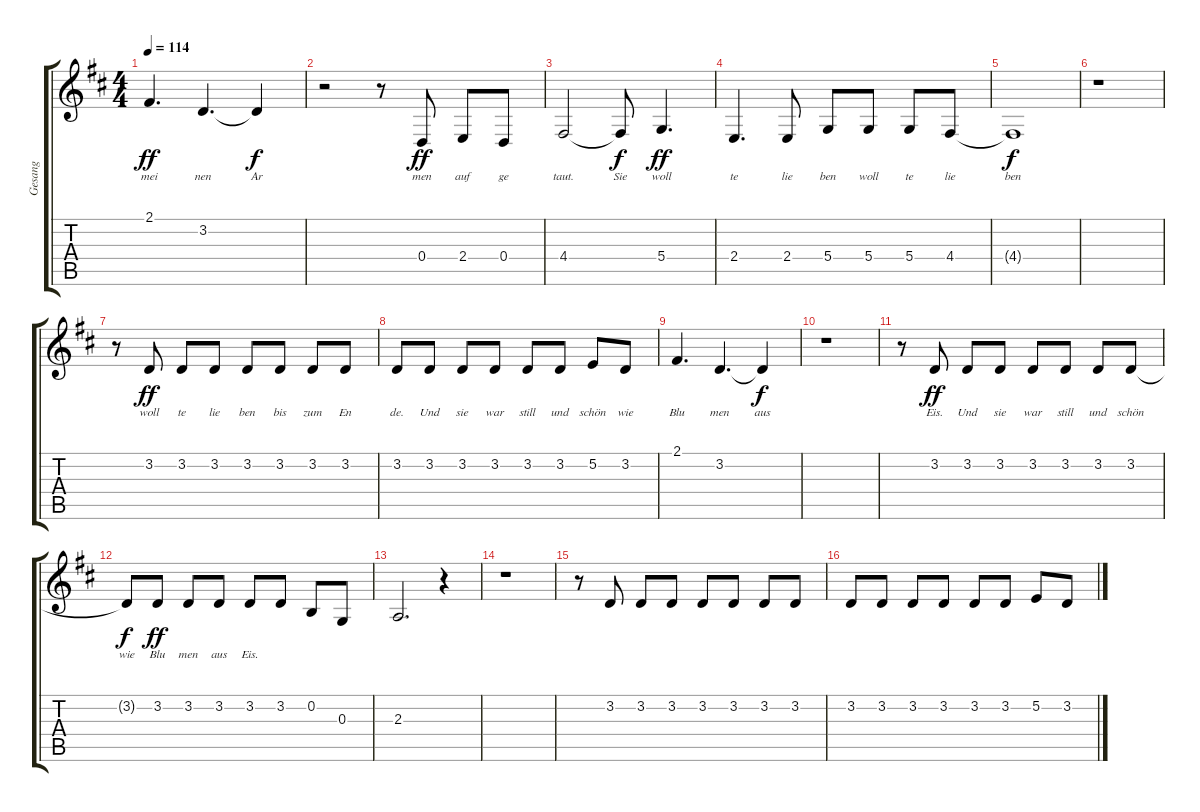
\track ("Gesang" "Gesang") {instrument honkytonkpiano}
\staff {score tabs}
\tuning (E4 B3 G3 D3 A2 E2) {hide}
\ts (4 4)
\tempo 114
\clef g2
\ks d
2.1.4{d lyrics (0 "mei") lyrics (1 "") lyrics (2 "") lyrics (3 "") lyrics (4 "") dy ff} 3.2.4{d lyrics (0 "nen") lyrics (1 "") lyrics (2 "") lyrics (3 "") lyrics (4 "")} 3.2{t}.4{lyrics (0 "Ar") lyrics (1 "") lyrics (2 "") lyrics (3 "") lyrics (4 "") dy f} |
r.2 r.8 0.4.8{lyrics (0 "men") lyrics (1 "") lyrics (2 "") lyrics (3 "") lyrics (4 "") dy ff} 2.4.8{lyrics (0 "auf") lyrics (1 "") lyrics (2 "") lyrics (3 "") lyrics (4 "")} 0.4.8{lyrics (0 "ge") lyrics (1 "") lyrics (2 "") lyrics (3 "") lyrics (4 "")} |
4.4.2{lyrics (0 "taut.") lyrics (1 "") lyrics (2 "") lyrics (3 "") lyrics (4 "")} 4.4{t}.8{lyrics (0 "Sie") lyrics (1 "") lyrics (2 "") lyrics (3 "") lyrics (4 "") dy f} 5.4.4{d lyrics (0 "woll") lyrics (1 "") lyrics (2 "") lyrics (3 "") lyrics (4 "") dy ff} |
2.4.4{d lyrics (0 "te") lyrics (1 "") lyrics (2 "") lyrics (3 "") lyrics (4 "")} 2.4.8{lyrics (0 "lie") lyrics (1 "") lyrics (2 "") lyrics (3 "") lyrics (4 "")} 5.4.8{lyrics (0 "ben") lyrics (1 "") lyrics (2 "") lyrics (3 "") lyrics (4 "")} 5.4.8{lyrics (0 "woll") lyrics (1 "") lyrics (2 "") lyrics (3 "") lyrics (4 "")} 5.4.8{lyrics (0 "te") lyrics (1 "") lyrics (2 "") lyrics (3 "") lyrics (4 "")} 4.4.8{lyrics (0 "lie") lyrics (1 "") lyrics (2 "") lyrics (3 "") lyrics (4 "")} |
4.4{t}.1{lyrics (0 "ben") lyrics (1 "") lyrics (2 "") lyrics (3 "") lyrics (4 "") dy f} |
r.1 |
r.8 3.2.8{lyrics (0 "woll") lyrics (1 "") lyrics (2 "") lyrics (3 "") lyrics (4 "") dy ff} 3.2.8{lyrics (0 "te") lyrics (1 "") lyrics (2 "") lyrics (3 "") lyrics (4 "")} 3.2.8{lyrics (0 "lie") lyrics (1 "") lyrics (2 "") lyrics (3 "") lyrics (4 "")} 3.2.8{lyrics (0 "ben") lyrics (1 "") lyrics (2 "") lyrics (3 "") lyrics (4 "")} 3.2.8{lyrics (0 "bis") lyrics (1 "") lyrics (2 "") lyrics (3 "") lyrics (4 "")} 3.2.8{lyrics (0 "zum") lyrics (1 "") lyrics (2 "") lyrics (3 "") lyrics (4 "")} 3.2.8{lyrics (0 "En") lyrics (1 "") lyrics (2 "") lyrics (3 "") lyrics (4 "")} |
3.2.8{lyrics (0 "de.") lyrics (1 "") lyrics (2 "") lyrics (3 "") lyrics (4 "")} 3.2.8{lyrics (0 "Und") lyrics (1 "") lyrics (2 "") lyrics (3 "") lyrics (4 "")} 3.2.8{lyrics (0 "sie") lyrics (1 "") lyrics (2 "") lyrics (3 "") lyrics (4 "")} 3.2.8{lyrics (0 "war") lyrics (1 "") lyrics (2 "") lyrics (3 "") lyrics (4 "")} 3.2.8{lyrics (0 "still") lyrics (1 "") lyrics (2 "") lyrics (3 "") lyrics (4 "")} 3.2.8{lyrics (0 "und") lyrics (1 "") lyrics (2 "") lyrics (3 "") lyrics (4 "")} 5.2.8{lyrics (0 "schön") lyrics (1 "") lyrics (2 "") lyrics (3 "") lyrics (4 "")} 3.2.8{lyrics (0 "wie") lyrics (1 "") lyrics (2 "") lyrics (3 "") lyrics (4 "")} |
2.1.4{d lyrics (0 "Blu") lyrics (1 "") lyrics (2 "") lyrics (3 "") lyrics (4 "")} 3.2.4{d lyrics (0 "men") lyrics (1 "") lyrics (2 "") lyrics (3 "") lyrics (4 "")} 3.2{t}.4{lyrics (0 "aus") lyrics (1 "") lyrics (2 "") lyrics (3 "") lyrics (4 "") dy f} |
r.1 |
r.8 3.2.8{lyrics (0 "Eis.") lyrics (1 "") lyrics (2 "") lyrics (3 "") lyrics (4 "") dy ff} 3.2.8{lyrics (0 "Und") lyrics (1 "") lyrics (2 "") lyrics (3 "") lyrics (4 "")} 3.2.8{lyrics (0 "sie") lyrics (1 "") lyrics (2 "") lyrics (3 "") lyrics (4 "")} 3.2.8{lyrics (0 "war") lyrics (1 "") lyrics (2 "") lyrics (3 "") lyrics (4 "")} 3.2.8{lyrics (0 "still") lyrics (1 "") lyrics (2 "") lyrics (3 "") lyrics (4 "")} 3.2.8{lyrics (0 "und") lyrics (1 "") lyrics (2 "") lyrics (3 "") lyrics (4 "")} 3.2.8{lyrics (0 "schön") lyrics (1 "") lyrics (2 "") lyrics (3 "") lyrics (4 "")} |
3.2{t}.8{lyrics (0 "wie") lyrics (1 "") lyrics (2 "") lyrics (3 "") lyrics (4 "") dy f} 3.2.8{lyrics (0 "Blu") lyrics (1 "") lyrics (2 "") lyrics (3 "") lyrics (4 "") dy ff} 3.2.8{lyrics (0 "men") lyrics (1 "") lyrics (2 "") lyrics (3 "") lyrics (4 "")} 3.2.8{lyrics (0 "aus") lyrics (1 "") lyrics (2 "") lyrics (3 "") lyrics (4 "")} 3.2.8{lyrics (0 "Eis.") lyrics (1 "") lyrics (2 "") lyrics (3 "") lyrics (4 "")} 3.2.8 0.2.8 0.3.8 |
2.3.2{d} r.4 |
r.1 |
r.8 3.2.8 3.2.8 3.2.8 3.2.8 3.2.8 3.2.8 3.2.8 |
3.2.8 3.2.8 3.2.8 3.2.8 3.2.8 3.2.8 5.2.8 3.2.8
